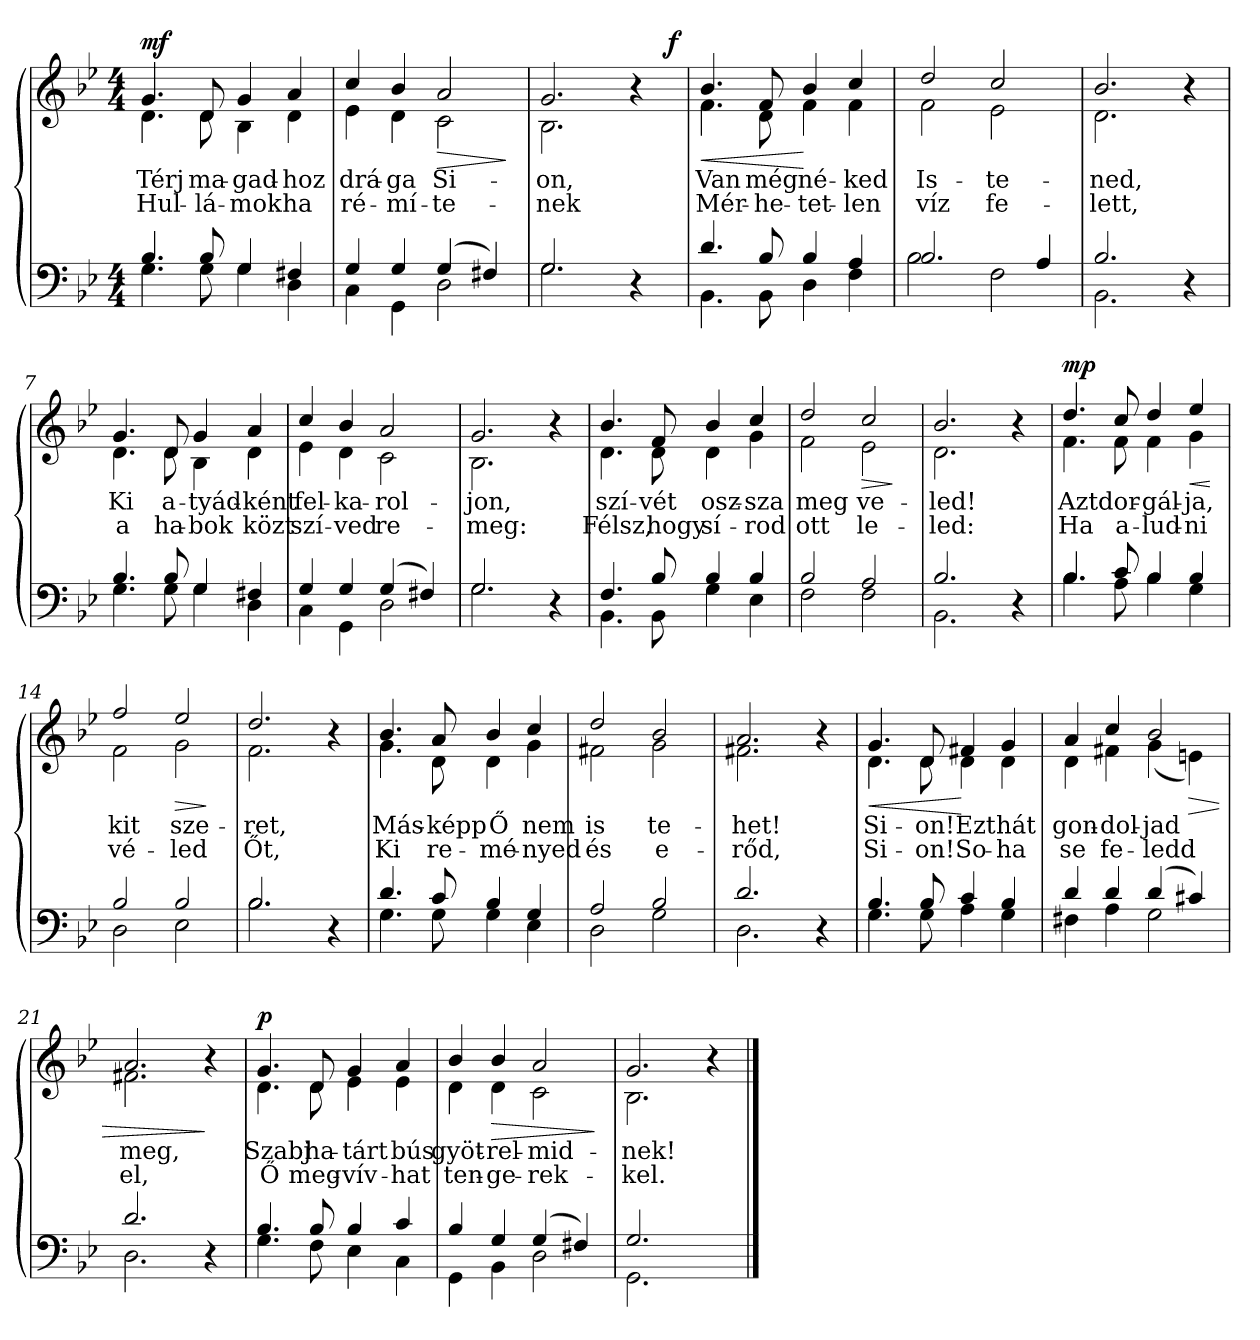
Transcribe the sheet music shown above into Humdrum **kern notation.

**kern	**kern	**text	**text	**dynam
*part2	*part1	*part1	*part1	*part1
*staff2	*staff1	*staff1	*staff1	*staff1
*clefF4	*clefG2	*	*	*
*k[b-e-]	*k[b-e-]	*	*	*
*B-:	*B-:	*	*	*
*M4/4	*M4/4	*	*	*
=1	=1	=1	=1	=1
*^	*	*	*	*
!	!	!LO:TX:a:B:t=sostenuto	!	!	!
!	!	!	!LO:LY:b	!LO:LY:b	!LO:DY:b
*	*	*^	*	*	*
4.B-/	4.G\	4.g/	4.d\	Térj	Hul-	mf
!	!	!	!	!LO:LY:b	!LO:LY:b	!
8B-/	8G\	8d/	8d\	ma-	-lá-	.
!	!	!	!	!LO:LY:b	!LO:LY:b	!
4G/	4G\	4g/	4B-\	-gad-	-mok	.
!	!	!	!	!LO:LY:b	!LO:LY:b	!
4F#X/	4D\	4a/	4d\	-hoz	ha	.
=2	=2	=2	=2	=2	=2	=2
!	!	!	!	!LO:LY:b	!LO:LY:b	!
4G/	4C\	4cc/	4e-\	drá-	ré-	.
!	!	!	!	!LO:LY:b	!LO:LY:b	!
4G/	4GG\	4b-/	4d\	-ga	-mí-	.
!	!	!	!	!LO:LY:b	!LO:LY:b	!LO:HP:b
(>4G/	2D\	2a/	2c\	Si-	-te-	>
4F#X/)	.	.	.	.	.	.
*v	*v	*	*	*	*	*
*	*v	*v	*	*	*
.	.	.	.	]
=3	=3	=3	=3	=3
*^	*	*	*	*
!	!	!	!LO:LY:b	!LO:LY:b	!
*	*	*^	*	*	*
*	*	*	*^	*	*	*
2.G/	2.G\	2.g/	2.B-\	2...ryy	-on,	-nek	.
4ryy	4r	4r	4ryy	.	.	.	.
!	!	!	!	!	!	!	!LO:DY:a
.	.	.	.	16ryy	.	.	f
*	*	*v	*v	*v	*	*	*
=4	=4	=4	=4	=4	=4
*	*	*^	*	*	*
*	*	*	*^	*	*	*
!	!	!	!	!	!LO:LY:b	!LO:LY:b	!LO:HP:b
*	*	*	*v	*v	*	*	*
4.d/	4.BB-\	4.b-/	4.f\	Van	Mér-	<
!	!	!	!	!LO:LY:b	!LO:LY:b	!
8B-/	8BB-\	8f/	8d\	még	-he-	.
!	!	!	!	!LO:LY:b	!LO:LY:b	!
4B-/	4D\	4b-/	4f\	né-	-tet-	[
!	!	!	!	!LO:LY:b	!LO:LY:b	!
4A/	4F\	4cc/	4f\	-ked	-len	.
=5	=5	=5	=5	=5	=5	=5
!	!	!	!	!LO:LY:b	!LO:LY:b	!
2.B-/	2B-\	2dd/	2f\	Is-	víz	.
!	!	!	!	!LO:LY:b	!LO:LY:b	!
.	2F\	2cc/	2e-\	-te-	fe-	.
4A/	.	.	.	.	.	.
=6	=6	=6	=6	=6	=6	=6
!	!	!	!	!LO:LY:b	!LO:LY:b	!
2.B-/	2.BB-\	2.b-/	2.d\	-ned,	-lett,	.
4ryy	4r	4r	4ryy	.	.	.
!!LO:LB:g=z	!!
=7	=7	=7	=7	=7	=7	=7
!	!	!	!	!LO:LY:b	!LO:LY:b	!
4.B-/	4.G\	4.g/	4.d\	Ki	a	.
!	!	!	!	!LO:LY:b	!LO:LY:b	!
8B-/	8G\	8d/	8d\	a-	ha-	.
!	!	!	!	!LO:LY:b	!LO:LY:b	!
4G/	4G\	4g/	4B-\	-tyád-	-bok	.
!	!	!	!	!LO:LY:b	!LO:LY:b	!
4F#X/	4D\	4a/	4d\	-ként	közt	.
=8	=8	=8	=8	=8	=8	=8
!	!	!	!	!LO:LY:b	!LO:LY:b	!
4G/	4C\	4cc/	4e-\	fel-	szí-	.
!	!	!	!	!LO:LY:b	!LO:LY:b	!
4G/	4GG\	4b-/	4d\	-ka-	-ved	.
!	!	!	!	!LO:LY:b	!LO:LY:b	!
(>4G/	2D\	2a/	2c\	-rol-	re-	.
4F#X/)	.	.	.	.	.	.
=9	=9	=9	=9	=9	=9	=9
!	!	!	!	!LO:LY:b	!LO:LY:b	!
2.G/	2.G\	2.g/	2.B-\	-jon,	-meg:	.
4ryy	4r	4r	4ryy	.	.	.
=10	=10	=10	=10	=10	=10	=10
!	!	!	!	!LO:LY:b	!LO:LY:b	!
4.F/	4.BB-\	4.b-/	4.d\	szí-	Félsz,	.
!	!	!	!	!LO:LY:b	!LO:LY:b	!
8B-/	8BB-\	8f/	8d\	-vét	hogy	.
!	!	!	!	!LO:LY:b	!LO:LY:b	!
4B-/	4G\	4b-/	4d\	osz-	sí-	.
!	!	!	!	!LO:LY:b	!LO:LY:b	!
4B-/	4E-\	4cc/	4g\	-sza	-rod	.
=11	=11	=11	=11	=11	=11	=11
!	!	!	!	!LO:LY:b	!LO:LY:b	!
2B-/	2F\	2dd/	2f\	meg	ott	.
!	!	!	!	!LO:LY:b	!LO:LY:b	!LO:HP:b
2A/	2F\	2cc/	2e-\	ve-	le-	>
*v	*v	*	*	*	*	*
*	*v	*v	*	*	*
.	.	.	.	]
=12	=12	=12	=12	=12
*^	*	*	*	*
!	!	!	!LO:LY:b	!LO:LY:b	!
*	*	*^	*	*	*
2.B-/	2.BB-\	2.b-/	2.d\	-led!	-led:	.
4ryy	4r	4r	4ryy	.	.	.
!!LO:LB:g=z	!!
=13	=13	=13	=13	=13	=13	=13
!	!	!	!	!LO:LY:b	!LO:LY:b	!LO:DY:b
4.B-/	4.B-\	4.dd/	4.f\	Azt	Ha	mp
!	!	!	!	!LO:LY:b	!LO:LY:b	!
8c/	8A\	8cc/	8f\	dor-	a-	.
!	!	!	!	!LO:LY:b	!LO:LY:b	!
4B-/	4B-\	4dd/	4f\	-gál-	-lud-	.
!	!	!	!	!LO:LY:b	!LO:LY:b	!LO:HP:b
4B-/	4G\	4ee-/	4g\	-ja,	-ni	<
*v	*v	*	*	*	*	*
*	*v	*v	*	*	*
.	.	.	.	[
=14	=14	=14	=14	=14
*^	*	*	*	*
!	!	!	!LO:LY:b	!LO:LY:b	!
*	*	*^	*	*	*
2B-/	2D\	2ff/	2f\	kit	vé-	.
!	!	!	!	!LO:LY:b	!LO:LY:b	!LO:HP:b
2B-/	2E-\	2ee-/	2g\	sze-	-led	>
*v	*v	*	*	*	*	*
*	*v	*v	*	*	*
.	.	.	.	]
=15	=15	=15	=15	=15
*^	*	*	*	*
!	!	!	!LO:LY:b	!LO:LY:b	!
*	*	*^	*	*	*
2.B-/	2.B-\	2.dd/	2.f\	-ret,	Őt,	.
4ryy	4r	4r	4ryy	.	.	.
=16	=16	=16	=16	=16	=16	=16
!	!	!	!	!LO:LY:b	!LO:LY:b	!
4.d/	4.G\	4.b-/	4.g\	Más-	Ki	.
!	!	!	!	!LO:LY:b	!LO:LY:b	!
8c/	8G\	8a/	8d\	-képp	re-	.
!	!	!	!	!LO:LY:b	!LO:LY:b	!
4B-/	4G\	4b-/	4d\	Ő	-mé-	.
!	!	!	!	!LO:LY:b	!LO:LY:b	!
4G/	4E-\	4cc/	4g\	nem	-nyed	.
=17	=17	=17	=17	=17	=17	=17
!	!	!	!	!LO:LY:b	!LO:LY:b	!
2A/	2D\	2dd/	2f#X\	is	és	.
!	!	!	!	!LO:LY:b	!LO:LY:b	!
2B-/	2G\	2b-/	2g\	te-	e-	.
=18	=18	=18	=18	=18	=18	=18
!	!	!	!	!LO:LY:b	!LO:LY:b	!
2.d/	2.D\	2.a/	2.f#X\	-het!	-rőd,	.
4ryy	4r	4r	4ryy	.	.	.
!!LO:LB:g=z	!!
=19	=19	=19	=19	=19	=19	=19
!	!	!	!	!LO:LY:b	!LO:LY:b	!LO:HP:b
4.B-/	4.G\	4.g/	4.d\	Si-	Si-	<
!	!	!	!	!LO:LY:b	!LO:LY:b	!
8B-/	8G\	8d/	8d\	-on!	-on!	.
!	!	!	!	!LO:LY:b	!LO:LY:b	!
4c/	4A\	4f#X/	4d\	Ezt	So-	[
!	!	!	!	!LO:LY:b	!LO:LY:b	!
4B-/	4G\	4g/	4d\	hát	-ha	.
=20	=20	=20	=20	=20	=20	=20
!	!	!	!	!LO:LY:b	!LO:LY:b	!
4d/	4F#X\	4a/	4d\	gon-	se	.
!	!	!	!	!LO:LY:b	!LO:LY:b	!
4d/	4A\	4cc/	4f#X\	-dol-	fe-	.
!	!	!	!	!LO:LY:b	!LO:LY:b	!
(4d/	2G\	2b-/	(<4g\	-jad	-ledd	.
!	!	!	!	!	!	!LO:HP:b
4c#X/)	.	.	4en\)	.	.	>
=21	=21	=21	=21	=21	=21	=21
!	!	!	!	!LO:LY:b	!LO:LY:b	!
2.d/	2.D\	2.a/	2.f#X\	meg,	el,	.
4ryy	4r	4r	4ryy	.	.	]
=22	=22	=22	=22	=22	=22	=22
!	!	!	!	!LO:LY:b	!LO:LY:b	!LO:DY:a
4.B-/	4.G\	4.g/	4.d\	Szabj	Ő	p
!	!	!	!	!LO:LY:b	!LO:LY:b	!
8B-/	8F\	8d/	8d\	ha-	meg-	.
!	!	!	!	!LO:LY:b	!LO:LY:b	!
4B-/	4E-\	4g/	4e-\	-tárt	-vív-	.
!	!	!	!	!LO:LY:b	!LO:LY:b	!
4c/	4C\	4a/	4e-\	bús	-hat	.
=23	=23	=23	=23	=23	=23	=23
!	!	!	!	!LO:LY:b	!LO:LY:b	!
4B-/	4GG\	4b-/	4d\	gyöt-	ten-	.
!	!	!	!	!LO:LY:b	!LO:LY:b	!LO:HP:b
4G/	4BB-\	4b-/	4d\	-rel-	-ge-	>
!	!	!	!	!LO:LY:b	!LO:LY:b	!
(>4G/	2D\	2a/	2c\	-mid-	-rek-	.
4F#X/)	.	.	.	.	.	.
*v	*v	*	*	*	*	*
*	*v	*v	*	*	*
.	.	.	.	]
=24	=24	=24	=24	=24
*^	*	*	*	*
!	!	!	!LO:LY:b	!LO:LY:b	!
*	*	*^	*	*	*
2.G/	2.GG\	2.g/	2.B-\	-nek!	-kel.	.
4ryy	4ryy	4r	4ryy	.	.	.
*v	*v	*	*	*	*	*
*	*v	*v	*	*	*
==	==	==	==	==
*-	*-	*-	*-	*-
